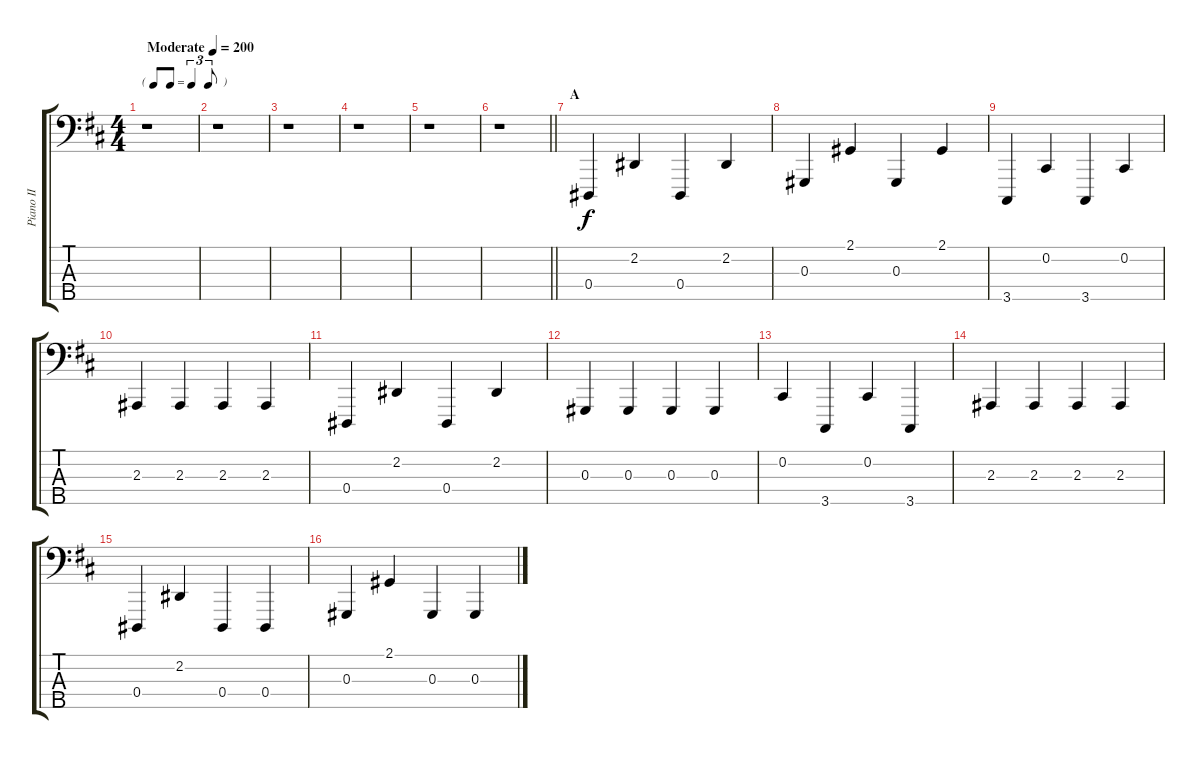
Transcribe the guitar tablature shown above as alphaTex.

\track ("Piano II" "Piano II") {instrument brightacousticpiano}
\staff {score tabs}
\tuning (Gb2 Db2 Ab1 Eb1 Bb0) {hide}
\ts (4 4)
\tf triplet8th
\tempo (200 "Moderate")
\clef f4
\ks d
r.1{dy f instrument brightacousticpiano} |
r.1 |
r.1 |
r.1 |
r.1 |
\barLineRight lightlight
r.1 |
\section ("" "A")
0.4.4 2.2.4 0.4.4 2.2.4 |
0.3.4 2.1.4 0.3.4 2.1.4 |
3.5.4 0.2.4 3.5.4 0.2.4 |
2.3.4 2.3.4 2.3.4 2.3.4 |
0.4.4 2.2.4 0.4.4 2.2.4 |
0.3.4 0.3.4 0.3.4 0.3.4 |
0.2.4 3.5.4 0.2.4 3.5.4 |
2.3.4 2.3.4 2.3.4 2.3.4 |
0.4.4 2.2.4 0.4.4 0.4.4 |
0.3.4 2.1.4 0.3.4 0.3.4
